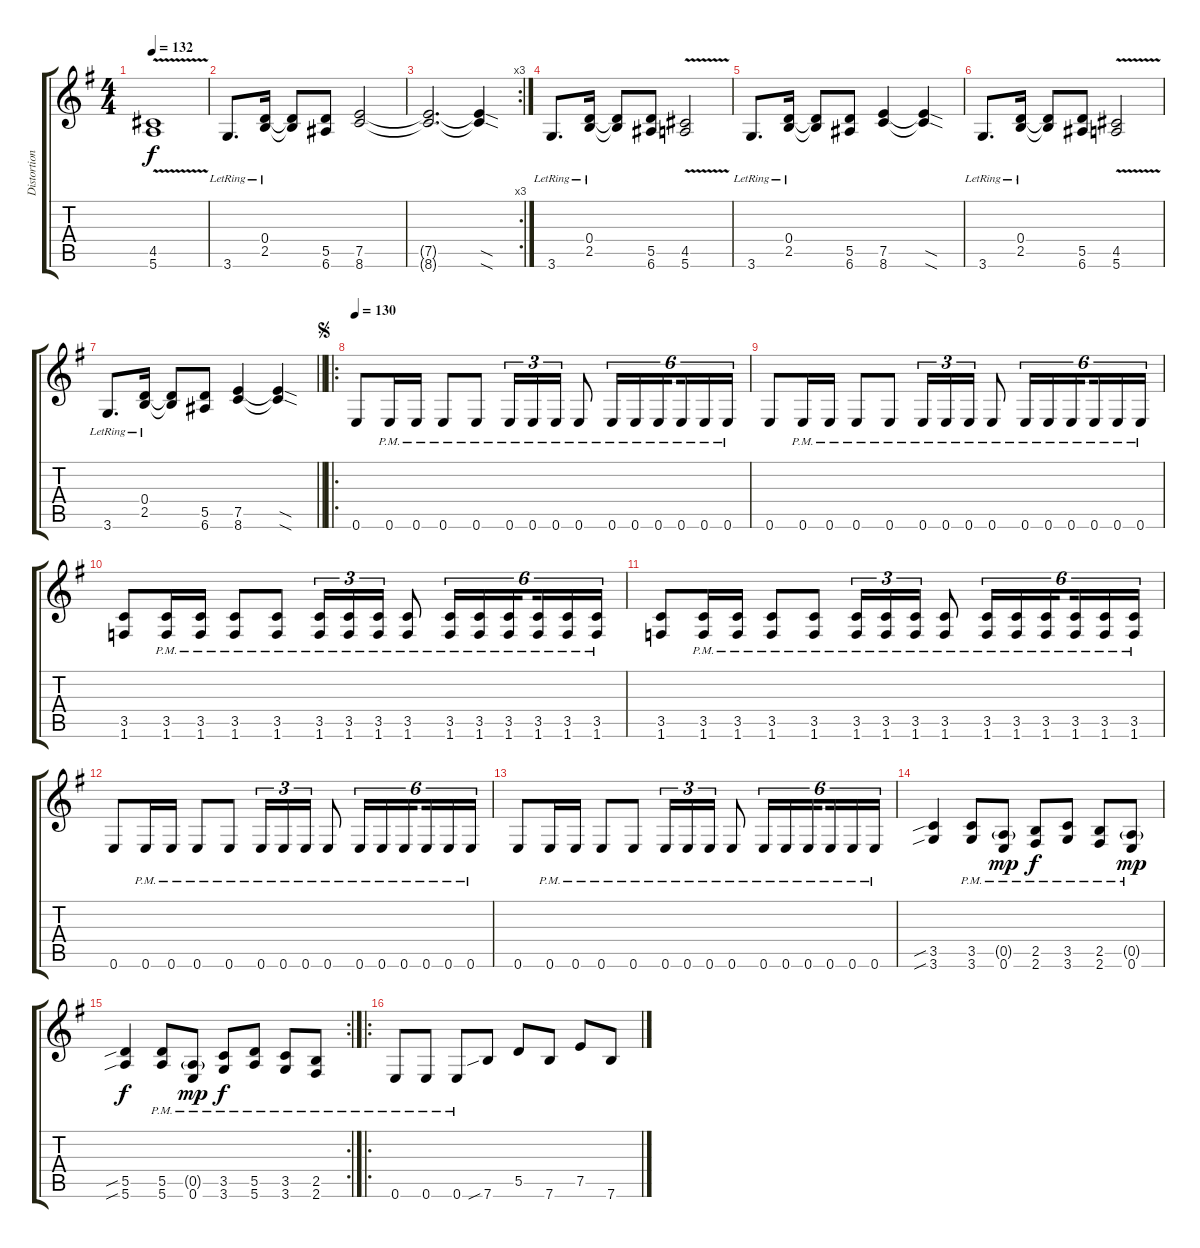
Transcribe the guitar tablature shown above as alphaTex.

\track ("Distortion Guitar" "Distortion") {instrument overdrivenguitar}
\staff {score tabs}
\tuning (E4 B3 G3 D3 A2 E2) {hide}
\ts (4 4)
\tempo 132
\clef g2
\ks g
(4.5{v t} 5.6{v t}).1{dy f} |
3.6{lr}.8{d} (0.4{lr} 2.5{lr}).16 (0.4{t} 2.5{t}).8 (5.5 6.6).8 (7.5 8.6).2 |
\rc 3
(7.5{t} 8.6{t}).2{d} (7.5{sod t} 8.6{sod t}).4 |
3.6{lr}.8{d} (0.4{lr} 2.5{lr}).16 (0.4{t} 2.5{t}).8 (5.5 6.6).8 (4.5{v} 5.6{v}).2 |
3.6{lr}.8{d} (0.4{lr} 2.5{lr}).16 (0.4{t} 2.5{t}).8 (5.5 6.6).8 (7.5 8.6).4 (7.5{sod t} 8.6{sod t}).4 |
3.6{lr}.8{d} (0.4{lr} 2.5{lr}).16 (0.4{t} 2.5{t}).8 (5.5 6.6).8 (4.5{v} 5.6{v}).2 |
\barLineRight lightlight
3.6{lr}.8{d} (0.4{lr} 2.5{lr}).16 (0.4{t} 2.5{t}).8 (5.5 6.6).8 (7.5 8.6).4 (7.5{sod t} 8.6{sod t}).4 |
\ro
\jump segno
\tempo 130
0.6.8 0.6{pm}.16 0.6{pm}.16 0.6{pm}.8 0.6{pm}.8 0.6{pm}.16{tu (3 2)} 0.6{pm}.16{tu (3 2)} 0.6{pm}.16{tu (3 2)} 0.6{pm}.8 0.6{pm}.16{tu (6 4)} 0.6{pm}.16{tu (6 4)} 0.6{pm}.16{tu (6 4) beam splitsecondary} 0.6{pm}.16{tu (6 4)} 0.6{pm}.16{tu (6 4)} 0.6{pm}.16{tu (6 4)} |
0.6.8 0.6{pm}.16 0.6{pm}.16 0.6{pm}.8 0.6{pm}.8 0.6{pm}.16{tu (3 2)} 0.6{pm}.16{tu (3 2)} 0.6{pm}.16{tu (3 2)} 0.6{pm}.8 0.6{pm}.16{tu (6 4)} 0.6{pm}.16{tu (6 4)} 0.6{pm}.16{tu (6 4) beam splitsecondary} 0.6{pm}.16{tu (6 4)} 0.6{pm}.16{tu (6 4)} 0.6{pm}.16{tu (6 4)} |
(3.5 1.6).8 (3.5{pm} 1.6{pm}).16 (3.5{pm} 1.6{pm}).16 (3.5{pm} 1.6{pm}).8 (3.5{pm} 1.6{pm}).8 (3.5{pm} 1.6{pm}).16{tu (3 2)} (3.5{pm} 1.6{pm}).16{tu (3 2)} (3.5{pm} 1.6{pm}).16{tu (3 2)} (3.5{pm} 1.6{pm}).8 (3.5{pm} 1.6{pm}).16{tu (6 4)} (3.5{pm} 1.6{pm}).16{tu (6 4)} (3.5{pm} 1.6{pm}).16{tu (6 4) beam splitsecondary} (3.5{pm} 1.6{pm}).16{tu (6 4)} (3.5{pm} 1.6{pm}).16{tu (6 4)} (3.5{pm} 1.6{pm}).16{tu (6 4)} |
(3.5 1.6).8 (3.5{pm} 1.6{pm}).16 (3.5{pm} 1.6{pm}).16 (3.5{pm} 1.6{pm}).8 (3.5{pm} 1.6{pm}).8 (3.5{pm} 1.6{pm}).16{tu (3 2)} (3.5{pm} 1.6{pm}).16{tu (3 2)} (3.5{pm} 1.6{pm}).16{tu (3 2)} (3.5{pm} 1.6{pm}).8 (3.5{pm} 1.6{pm}).16{tu (6 4)} (3.5{pm} 1.6{pm}).16{tu (6 4)} (3.5{pm} 1.6{pm}).16{tu (6 4) beam splitsecondary} (3.5{pm} 1.6{pm}).16{tu (6 4)} (3.5{pm} 1.6{pm}).16{tu (6 4)} (3.5{pm} 1.6{pm}).16{tu (6 4)} |
0.6.8 0.6{pm}.16 0.6{pm}.16 0.6{pm}.8 0.6{pm}.8 0.6{pm}.16{tu (3 2)} 0.6{pm}.16{tu (3 2)} 0.6{pm}.16{tu (3 2)} 0.6{pm}.8 0.6{pm}.16{tu (6 4)} 0.6{pm}.16{tu (6 4)} 0.6{pm}.16{tu (6 4) beam splitsecondary} 0.6{pm}.16{tu (6 4)} 0.6{pm}.16{tu (6 4)} 0.6{pm}.16{tu (6 4)} |
0.6.8 0.6{pm}.16 0.6{pm}.16 0.6{pm}.8 0.6{pm}.8 0.6{pm}.16{tu (3 2)} 0.6{pm}.16{tu (3 2)} 0.6{pm}.16{tu (3 2)} 0.6{pm}.8 0.6{pm}.16{tu (6 4)} 0.6{pm}.16{tu (6 4)} 0.6{pm}.16{tu (6 4) beam splitsecondary} 0.6{pm}.16{tu (6 4)} 0.6{pm}.16{tu (6 4)} 0.6{pm}.16{tu (6 4)} |
(3.5{sib} 3.6{sib}).4 (3.5{pm} 3.6{pm}).8 (0.5{g pm} 0.6{pm}).8{dy mp} (2.5{pm} 2.6{pm}).8{dy f} (3.5{pm} 3.6{pm}).8 (2.5{pm} 2.6{pm}).8 (0.5{g pm} 0.6{pm}).8{dy mp} |
\rc 2
(5.5{sib} 5.6{sib}).4{dy f} (5.5{pm} 5.6{pm}).8 (0.5{g pm} 0.6{pm}).8{dy mp} (3.5{pm} 3.6{pm}).8{dy f} (5.5{pm} 5.6{pm}).8 (3.5{pm} 3.6{pm}).8 (2.5{pm} 2.6{pm}).8 |
\ro
0.6{pm}.8 0.6{pm}.8 0.6{pm}.8 7.6{sib}.8 5.5.8 7.6.8 7.5.8 7.6.8
